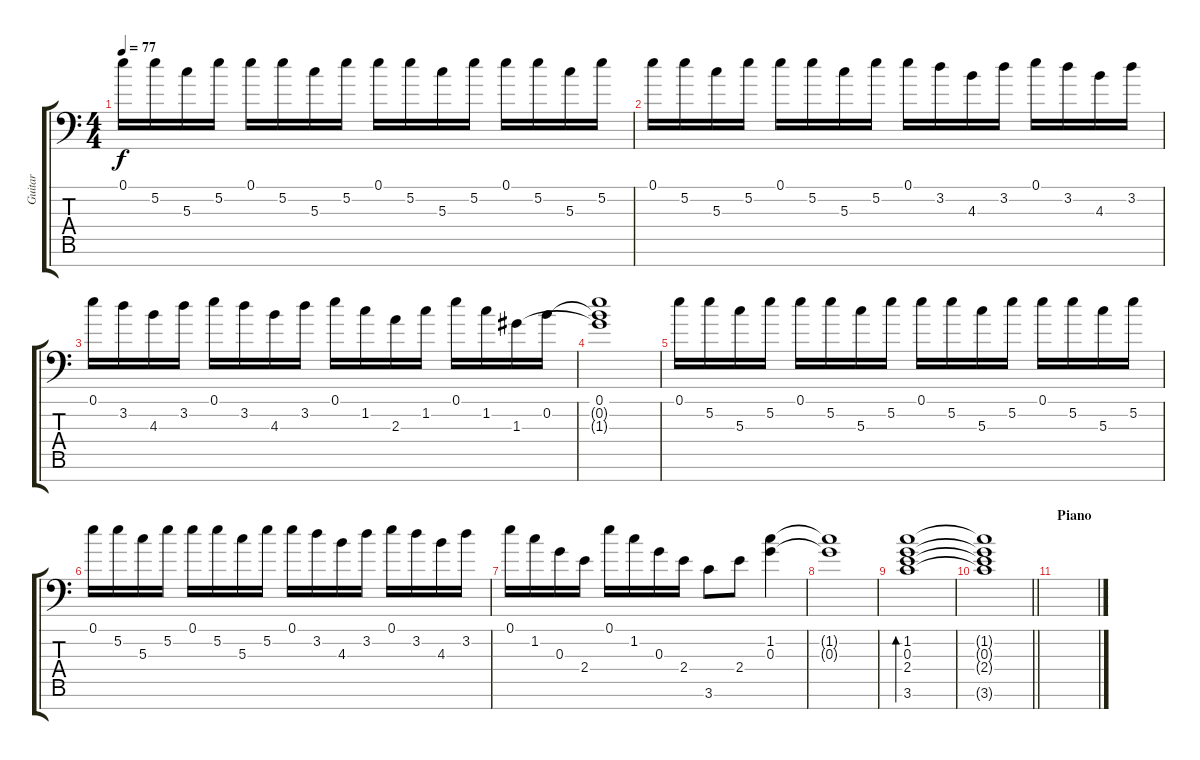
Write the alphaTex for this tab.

\track ("Guitar" "Guitar") {instrument distortionguitar}
\staff {score tabs}
\tuning (E4 B3 G3 D3 D3 A2 A1) {hide}
\ts (4 4)
\tempo 77
\clef f4
\ks c
0.1.16{dy f} 5.2.16 5.3.16 5.2.16 0.1.16 5.2.16 5.3.16 5.2.16 0.1.16 5.2.16 5.3.16 5.2.16 0.1.16 5.2.16 5.3.16 5.2.16 |
0.1.16 5.2.16 5.3.16 5.2.16 0.1.16 5.2.16 5.3.16 5.2.16 0.1.16 3.2.16 4.3.16 3.2.16 0.1.16 3.2.16 4.3.16 3.2.16 |
0.1.16 3.2.16 4.3.16 3.2.16 0.1.16 3.2.16 4.3.16 3.2.16 0.1.16 1.2.16 2.3.16 1.2.16 0.1.16 1.2.16 1.3.16 0.2.16 |
(0.1 0.2{t} 1.3{t}).1 |
0.1.16 5.2.16 5.3.16 5.2.16 0.1.16 5.2.16 5.3.16 5.2.16 0.1.16 5.2.16 5.3.16 5.2.16 0.1.16 5.2.16 5.3.16 5.2.16 |
0.1.16 5.2.16 5.3.16 5.2.16 0.1.16 5.2.16 5.3.16 5.2.16 0.1.16 3.2.16 4.3.16 3.2.16 0.1.16 3.2.16 4.3.16 3.2.16 |
0.1.16 1.2.16 0.3.16 2.4.16 0.1.16 1.2.16 0.3.16 2.4.16 3.6.8 2.4.8 (1.2 0.3).4 |
(1.2{t} 0.3{t}).1 |
(1.2 0.3 2.4 3.6).1{bd 120} |
\barLineRight lightlight
(1.2{t} 0.3{t} 2.4{t} 3.6{t}).1 |
\section ("" "Piano")
